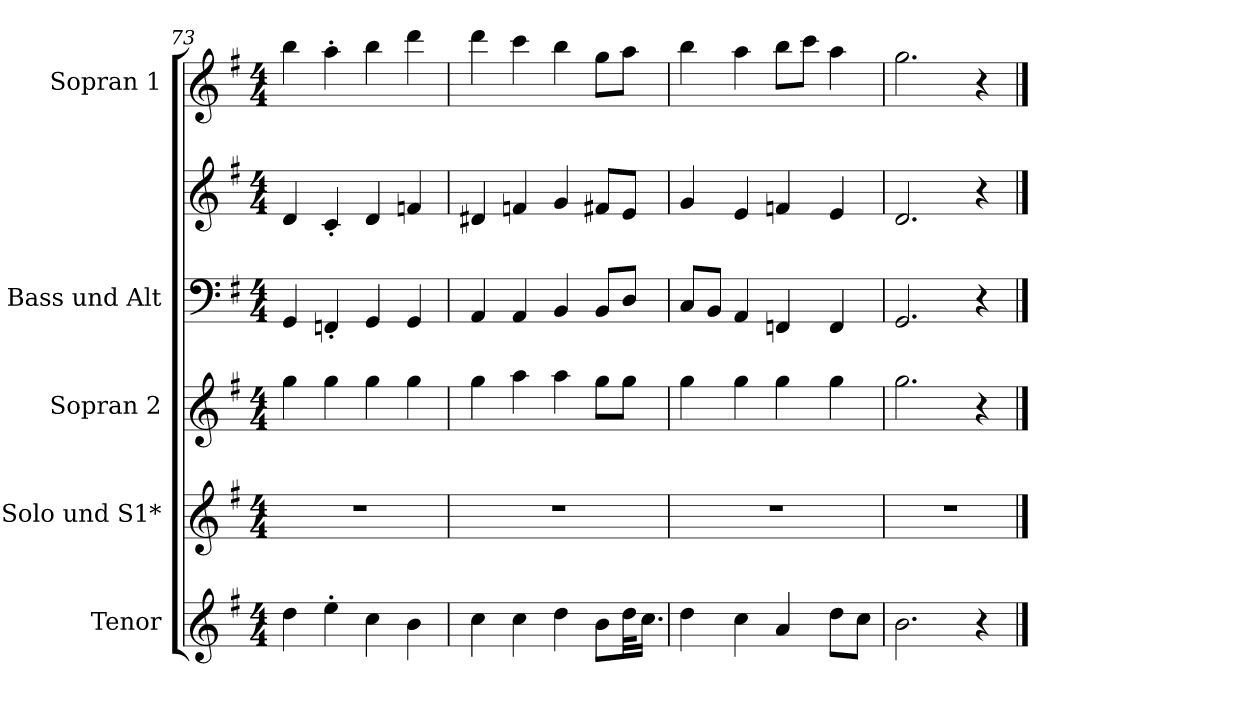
**kern	**kern	**kern	**kern	**kern	**kern
*part5	*part4	*part3	*part2	*part2	*part1
*staff6	*staff5	*staff4	*staff3	*staff2	*staff1
*I"Tenor	*I"Solo und S1*	*I"Sopran 2	*I"Bass und Alt	*	*I"Sopran 1
*I'T	*I'Solo und S1*	*I'S2	*I'B und A	*	*I'S1
*clefG2	*clefG2	*clefG2	*clefF4	*clefG2	*clefG2
*k[f#]	*k[f#]	*k[f#]	*k[f#]	*k[f#]	*k[f#]
*M4/4	*M4/4	*M4/4	*M4/4	*M4/4	*M4/4
=73	=73	=73	=73	=73	=73
4dd\	1r	4gg\	4GG/	4d/	4bb\
4ee'\	.	4gg\	4FFn'/	4c'/	4aa'\
4cc\	.	4gg\	4GG/	4d/	4bb\
4b\	.	4gg\	4GG/	4fn/	4ddd\
!!LO:PB:g=z
=74	=74	=74	=74	=74	=74
4cc\	1r	4gg\	4AA/	4d#X/	4ddd\
4cc\	.	4aa\	4AA/	4fn/	4ccc\
4dd\	.	4aa\	4BB/	4g/	4bb\
8b\L	.	8gg\L	8BB/L	8f#X/L	8gg\L
32dd\KL	.	8gg\J	8D/J	8e/J	8aa\J
16.cc\JJ	.	.	.	.	.
=75	=75	=75	=75	=75	=75
4dd\	1r	4gg\	8C/L	4g/	4bb\
.	.	.	8BB/J	.	.
4cc\	.	4gg\	4AA/	4e/	4aa\
4a/	.	4gg\	4FFn/	4fn/	8bb\L
.	.	.	.	.	8ccc\J
8dd\L	.	4gg\	4FF/	4e/	4aa\
8cc\J	.	.	.	.	.
=76	=76	=76	=76	=76	=76
2.b\	1r	2.gg\	2.GG/	2.d/	2.gg\
4r	.	4r	4r	4r	4r
==	==	==	==	==	==
*-	*-	*-	*-	*-	*-
